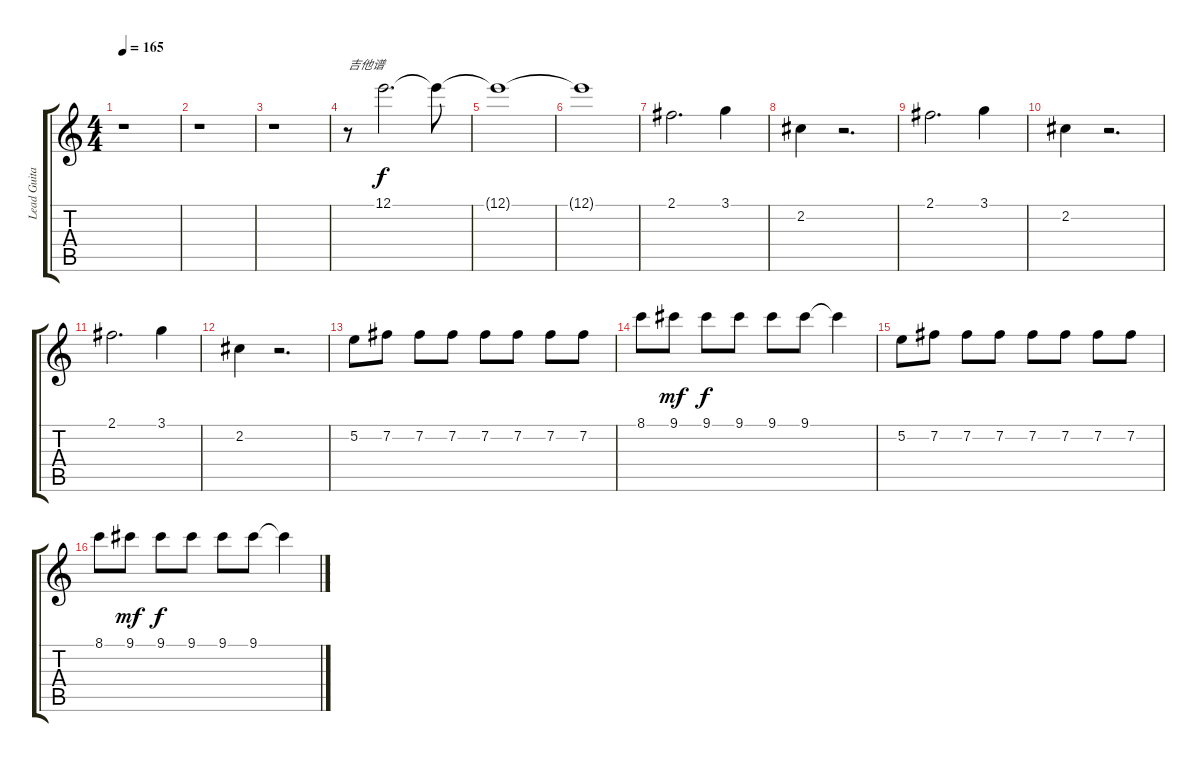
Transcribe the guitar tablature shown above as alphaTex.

\track ("Lead Guitar 2" "Lead Guita") {instrument overdrivenguitar}
\staff {score tabs}
\tuning (E4 B3 G3 D3 A2 E2) {hide}
\ts (4 4)
\tempo 165
\clef g2
\ks c
r.1{dy f instrument overdrivenguitar} |
r.1 |
r.1 |
r.8{txt "吉他谱"} 12.1.2{d} 12.1{t}.8 |
12.1{t}.1 |
12.1{t}.1 |
2.1.2{d} 3.1.4 |
2.2.4 r.2{d} |
2.1.2{d} 3.1.4 |
2.2.4 r.2{d} |
2.1.2{d} 3.1.4 |
2.2.4 r.2{d} |
5.2.8 7.2.8 7.2.8 7.2.8 7.2.8 7.2.8 7.2.8 7.2.8 |
8.1.8 9.1.8{dy mf} 9.1.8{dy f} 9.1.8 9.1.8 9.1.8 9.1{t}.4 |
5.2.8 7.2.8 7.2.8 7.2.8 7.2.8 7.2.8 7.2.8 7.2.8 |
8.1.8 9.1.8{dy mf} 9.1.8{dy f} 9.1.8 9.1.8 9.1.8 9.1{t}.4
